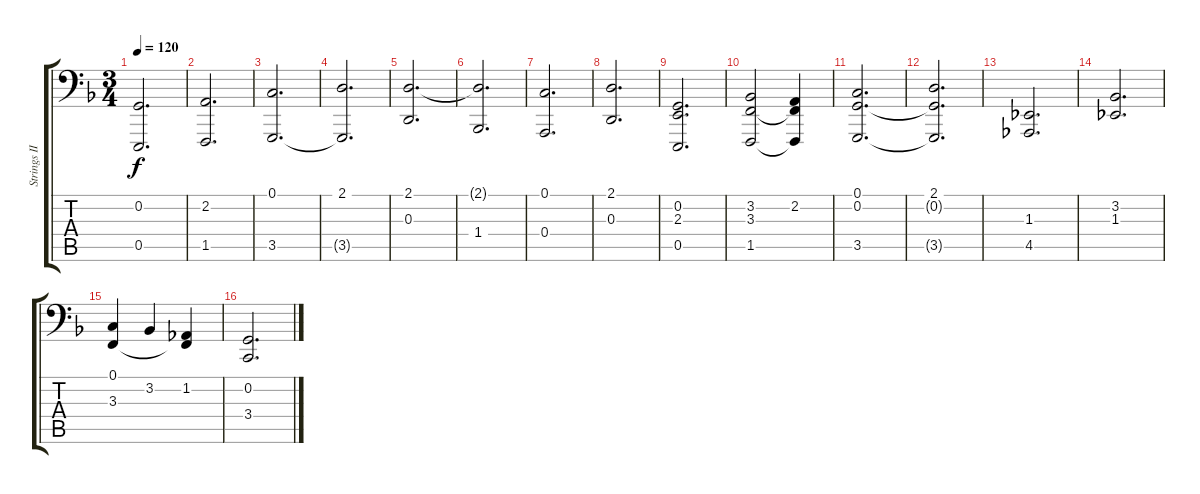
\track ("Strings II" "Strings II") {instrument stringensemble1}
\staff {score tabs}
\tuning (C3 G2 D2 A1 E1 B0) {hide}
\ts (3 4)
\tempo 120
\clef f4
\ks f
(0.2 0.5).2{d dy f} |
(2.2 1.5).2{d} |
(0.1 3.5).2{d} |
(2.1 3.5{t}).2{d} |
(2.1 0.3).2{d} |
(2.1{t} 1.4).2{d} |
(0.1 0.4).2{d} |
(2.1 0.3).2{d} |
(0.2 2.3 0.5).2{d} |
(3.2 3.3 1.5).2 (2.2 3.3{t} 1.5{t}).4 |
(0.1 0.2 3.5).2{d} |
(2.1 0.2{t} 3.5{t}).2{d} |
(1.3 4.5).2{d} |
(3.2 1.3).2{d} |
(0.1 3.3).4 3.2.4 (1.2 3.3{t}).4 |
(0.2 3.4).2{d}
